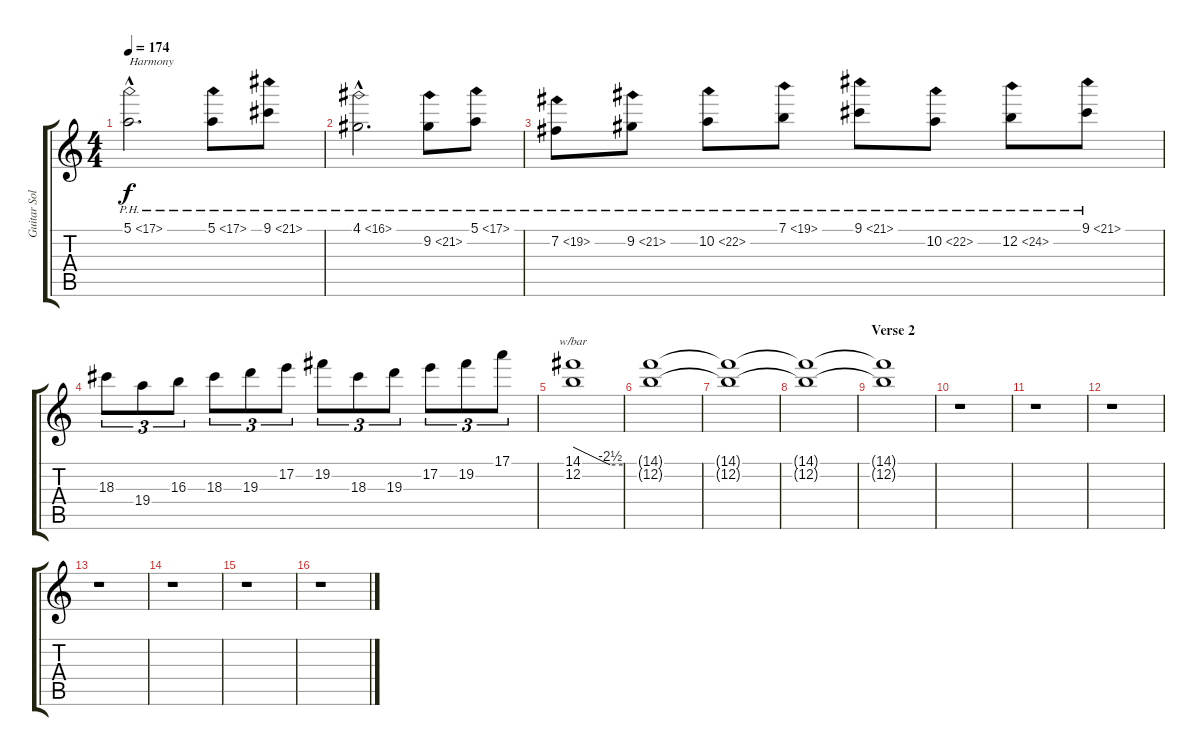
\track ("Guitar Solos" "Guitar Sol") {instrument distortionguitar}
\staff {score tabs}
\tuning (E4 B3 G3 D3 A2 E2) {hide}
\ts (4 4)
\tempo 174
\clef g2
\ks c
5.1{ph 12 hac}.2{d txt "Harmony" dy f} 5.1{ph 12}.8 9.1{ph 12}.8 |
4.1{ph 12 hac}.2{d} 9.2{ph 12}.8 5.1{ph 12}.8 |
7.2{ph 12}.8 9.2{ph 12}.8 10.2{ph 12}.8 7.1{ph 12}.8 9.1{ph 12}.8 10.2{ph 12}.8 12.2{ph 12}.8 9.1{ph 12}.8 |
18.3.8{tu (3 2)} 19.4.8{tu (3 2)} 16.3.8{tu (3 2)} 18.3.8{tu (3 2)} 19.3.8{tu (3 2)} 17.2.8{tu (3 2)} 19.2.8{tu (3 2)} 18.3.8{tu (3 2)} 19.3.8{tu (3 2)} 17.2.8{tu (3 2)} 19.2.8{tu (3 2)} 17.1.8{tu (3 2)} |
(14.1 12.2).1{tbe (custom default 0 0 45 -10 60 -10)} |
(14.1{t} 12.2{t}).1 |
(14.1{t} 12.2{t}).1 |
(14.1{t} 12.2{t}).1 |
\section ("" "Verse 2")
(14.1{t} 12.2{t}).1 |
r.1 |
r.1 |
r.1 |
r.1 |
r.1 |
r.1 |
r.1
